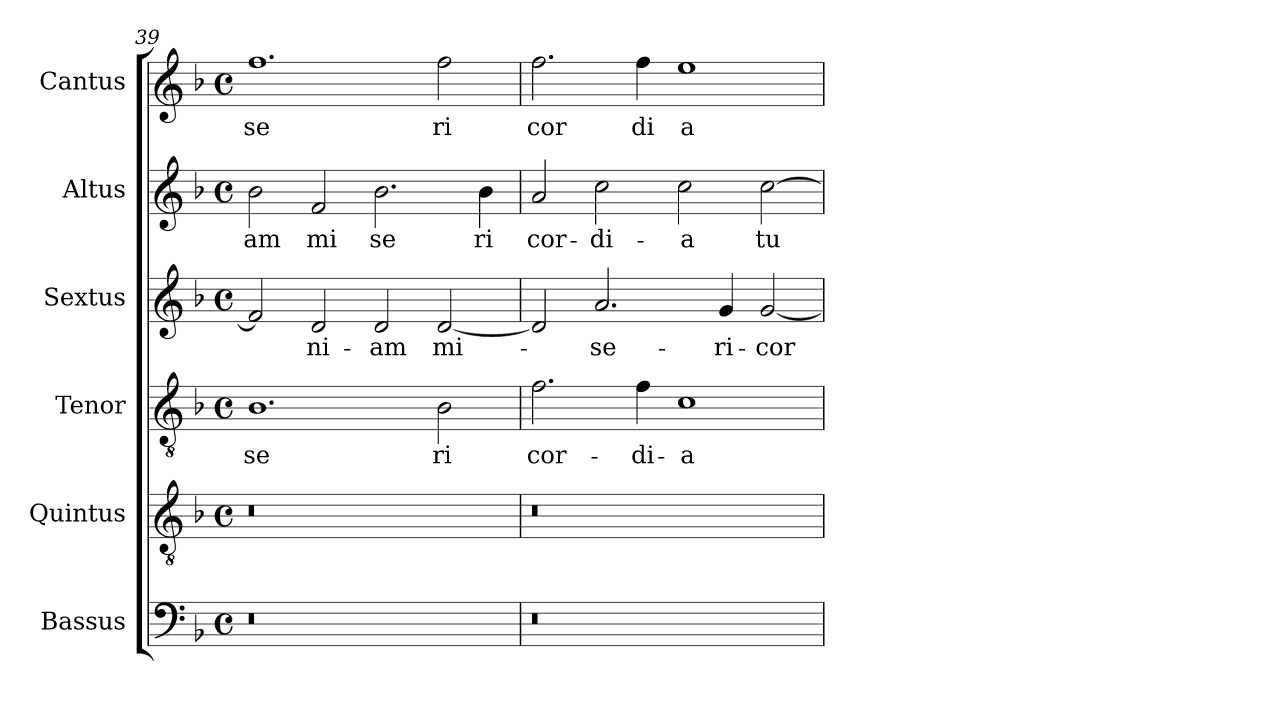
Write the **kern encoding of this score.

**kern	**kern	**kern	**text	**kern	**text	**kern	**text	**kern	**text
*part6	*part5	*part4	*part4	*part3	*part3	*part2	*part2	*part1	*part1
*staff6	*staff5	*staff4	*staff4	*staff3	*staff3	*staff2	*staff2	*staff1	*staff1
*I"Bassus	*I"Quintus	*I"Tenor	*	*I"Sextus	*	*I"Altus	*	*I"Cantus	*
*clefF4	*clefGv2	*clefGv2	*	*clefG2	*	*clefG2	*	*clefG2	*
*k[b-]	*k[b-]	*k[b-]	*	*k[b-]	*	*k[b-]	*	*k[b-]	*
*F:	*F:	*F:	*	*F:	*	*F:	*	*F:	*
*M4/4	*M4/4	*M4/4	*	*M4/4	*	*M4/4	*	*M4/4	*
*met(c)	*met(c)	*met(c)	*	*met(c)	*	*met(c)	*	*met(c)	*
=39	=39	=39	=39	=39	=39	=39	=39	=39	=39
!	!	!	!LO:LY:b:cj	!	!	!	!LO:LY:b:cj	!	!LO:LY:b:cj
0r	0r	1.B-	se	2f/]	.	2b-\	am	1.ff	se
!	!	!	!	!	!LO:LY:b:cj	!	!LO:LY:b:cj	!	!
.	.	.	.	2d/	-ni-	2f/	mi	.	.
!	!	!	!	!	!LO:LY:b:cj	!	!LO:LY:b:cj	!	!
.	.	.	.	2d/	-am	2.b-\	se	.	.
!	!	!	!LO:LY:b:cj	!	!LO:LY:b	!	!	!	!LO:LY:b:cj
.	.	2B-\	ri	[>2d/	mi-	.	.	2ff\	ri
!	!	!	!	!	!	!	!LO:LY:b:cj	!	!
.	.	.	.	.	.	4b-\	ri	.	.
!!LO:PB:g=z
=40	=40	=40	=40	=40	=40	=40	=40	=40	=40
!	!	!	!LO:LY:b:cj	!	!	!	!LO:LY:b:cj	!	!LO:LY:b:cj
0r	0r	2.f\	cor-	2d/]	.	2a/	cor-	2.ff\	cor
!	!	!	!	!	!LO:LY:b:cj	!	!LO:LY:b:cj	!	!
.	.	.	.	2.a/	-se-	2cc\	-di-	.	.
!	!	!	!LO:LY:b:cj	!	!	!	!	!	!LO:LY:b:cj
.	.	4f\	-di-	.	.	.	.	4ff\	di
!	!	!	!LO:LY:b:cj	!	!	!	!LO:LY:b:cj	!	!LO:LY:b:cj
.	.	1c	-a	.	.	2cc\	-a	1ee	a
!	!	!	!	!	!LO:LY:b:cj	!	!	!	!
.	.	.	.	4g/	-ri-	.	.	.	.
!	!	!	!	!	!LO:LY:b	!	!LO:LY:b:cj	!	!
.	.	.	.	[<2g/	-cor-	[>2cc\	tu-	.	.
=	=	=	=	=	=	=	=	=	=
*-	*-	*-	*-	*-	*-	*-	*-	*-	*-
